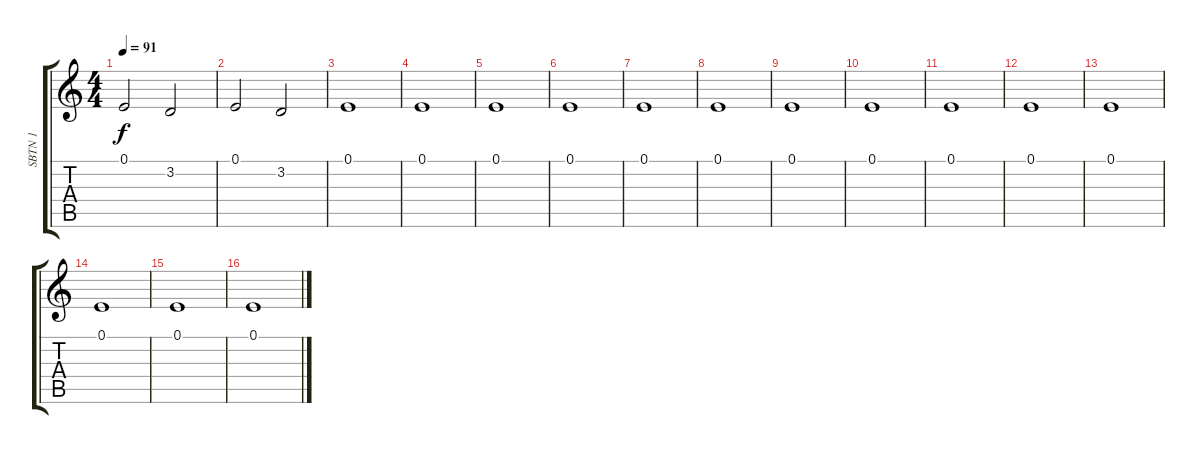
\track ("SBTN 1" "SBTN 1") {instrument fx7echoes}
\staff {score tabs}
\tuning (E4 B3 G3 D3 A2 E2) {hide}
\ts (4 4)
\tempo 91
\clef g2
\ks c
0.1.2{dy f} 3.2.2 |
0.1.2 3.2.2 |
0.1.1{volume 9} |
0.1.1 |
0.1.1 |
0.1.1 |
0.1.1 |
0.1.1 |
0.1.1 |
0.1.1 |
0.1.1 |
0.1.1 |
0.1.1 |
0.1.1 |
0.1.1 |
0.1.1{volume 1}
